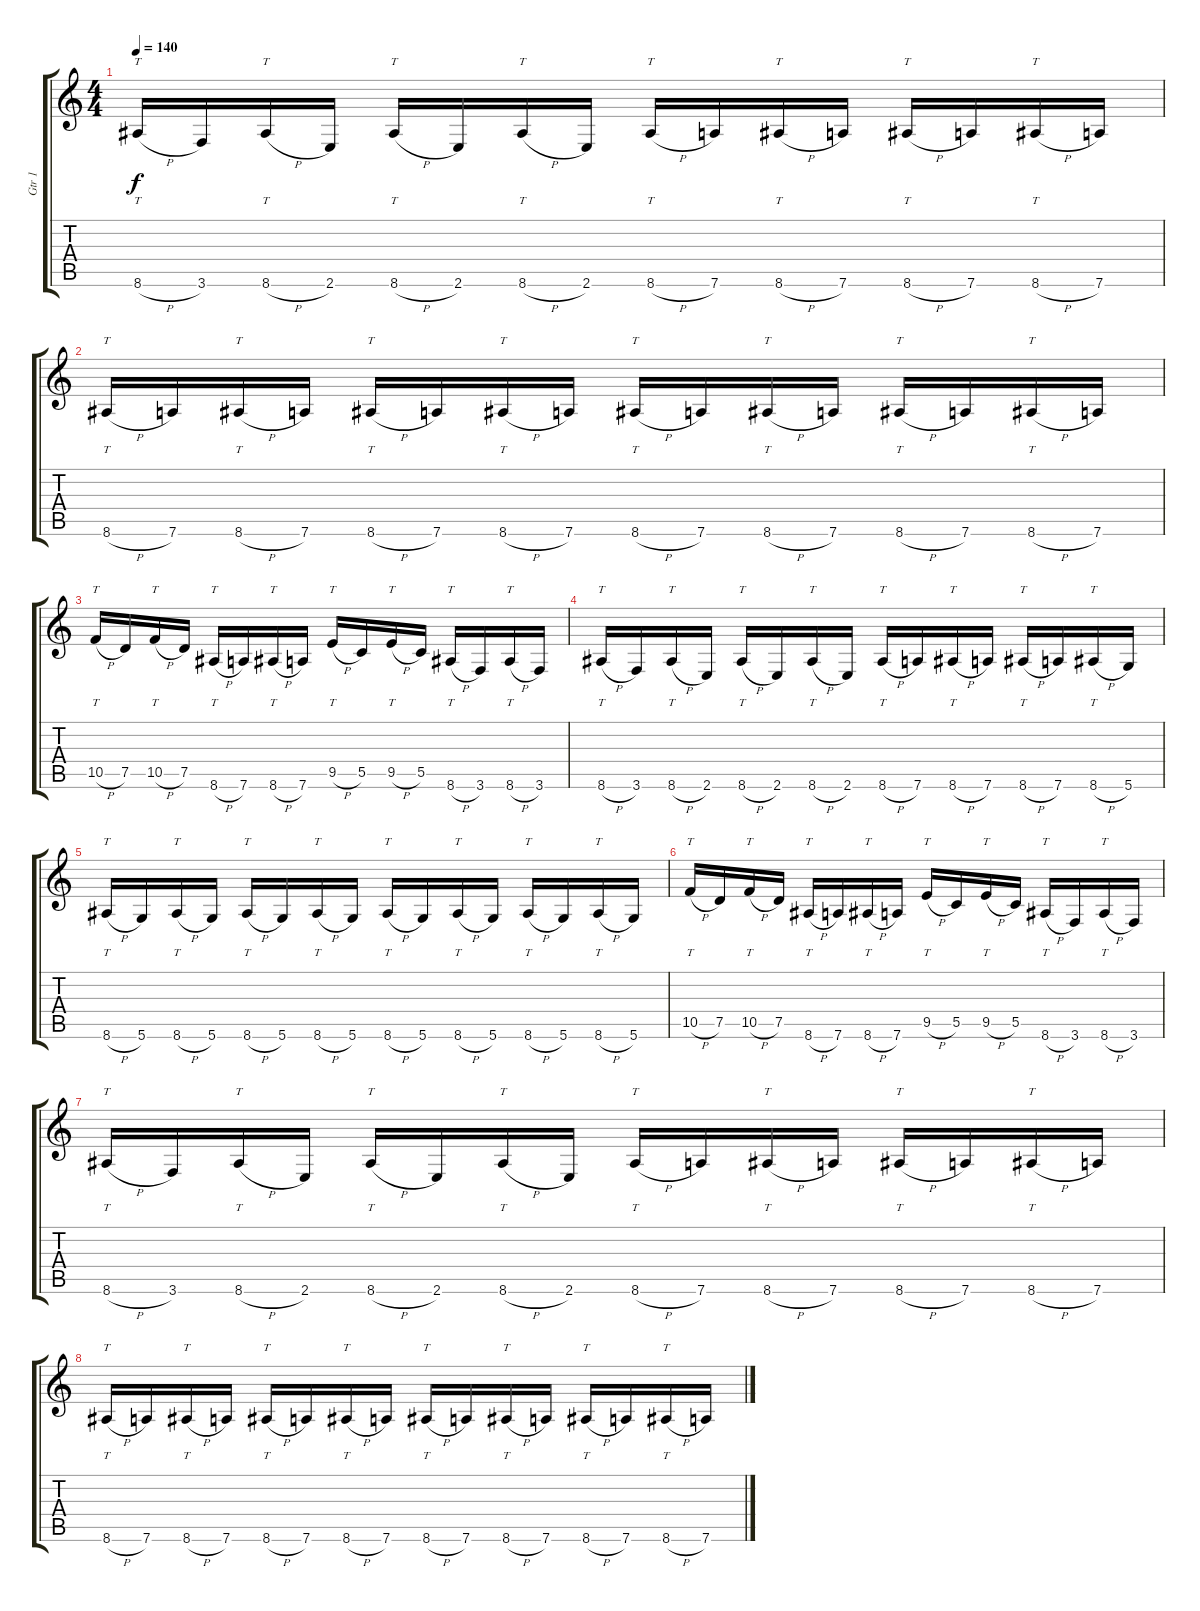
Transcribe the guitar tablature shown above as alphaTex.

\track ("Gtr 1" "Gtr 1") {instrument distortionguitar}
\staff {score tabs}
\tuning (D4 A3 F3 C3 G2 D2) {hide}
\ts (4 4)
\tempo 140
\clef g2
\ks c
8.6{h}.16{tt dy f} 3.6.16 8.6{h}.16{tt} 2.6.16 8.6{h}.16{tt} 2.6.16 8.6{h}.16{tt} 2.6.16 8.6{h}.16{tt} 7.6.16 8.6{h}.16{tt} 7.6.16 8.6{h}.16{tt} 7.6.16 8.6{h}.16{tt} 7.6.16 |
8.6{h}.16{tt} 7.6.16 8.6{h}.16{tt} 7.6.16 8.6{h}.16{tt} 7.6.16 8.6{h}.16{tt} 7.6.16 8.6{h}.16{tt} 7.6.16 8.6{h}.16{tt} 7.6.16 8.6{h}.16{tt} 7.6.16 8.6{h}.16{tt} 7.6.16 |
10.5{h}.16{tt} 7.5.16 10.5{h}.16{tt} 7.5.16 8.6{h}.16{tt} 7.6.16 8.6{h}.16{tt} 7.6.16 9.5{h}.16{tt} 5.5.16 9.5{h}.16{tt} 5.5.16 8.6{h}.16{tt} 3.6.16 8.6{h}.16{tt} 3.6.16 |
8.6{h}.16{tt} 3.6.16 8.6{h}.16{tt} 2.6.16 8.6{h}.16{tt} 2.6.16 8.6{h}.16{tt} 2.6.16 8.6{h}.16{tt} 7.6.16 8.6{h}.16{tt} 7.6.16 8.6{h}.16{tt} 7.6.16 8.6{h}.16{tt} 5.6.16 |
8.6{h}.16{tt} 5.6.16 8.6{h}.16{tt} 5.6.16 8.6{h}.16{tt} 5.6.16 8.6{h}.16{tt} 5.6.16 8.6{h}.16{tt} 5.6.16 8.6{h}.16{tt} 5.6.16 8.6{h}.16{tt} 5.6.16 8.6{h}.16{tt} 5.6.16 |
10.5{h}.16{tt} 7.5.16 10.5{h}.16{tt} 7.5.16 8.6{h}.16{tt} 7.6.16 8.6{h}.16{tt} 7.6.16 9.5{h}.16{tt} 5.5.16 9.5{h}.16{tt} 5.5.16 8.6{h}.16{tt} 3.6.16 8.6{h}.16{tt} 3.6.16 |
8.6{h}.16{tt} 3.6.16 8.6{h}.16{tt} 2.6.16 8.6{h}.16{tt} 2.6.16 8.6{h}.16{tt} 2.6.16 8.6{h}.16{tt} 7.6.16 8.6{h}.16{tt} 7.6.16 8.6{h}.16{tt} 7.6.16 8.6{h}.16{tt} 7.6.16 |
8.6{h}.16{tt} 7.6.16 8.6{h}.16{tt} 7.6.16 8.6{h}.16{tt} 7.6.16 8.6{h}.16{tt} 7.6.16 8.6{h}.16{tt} 7.6.16 8.6{h}.16{tt} 7.6.16 8.6{h}.16{tt} 7.6.16 8.6{h}.16{tt} 7.6.16
